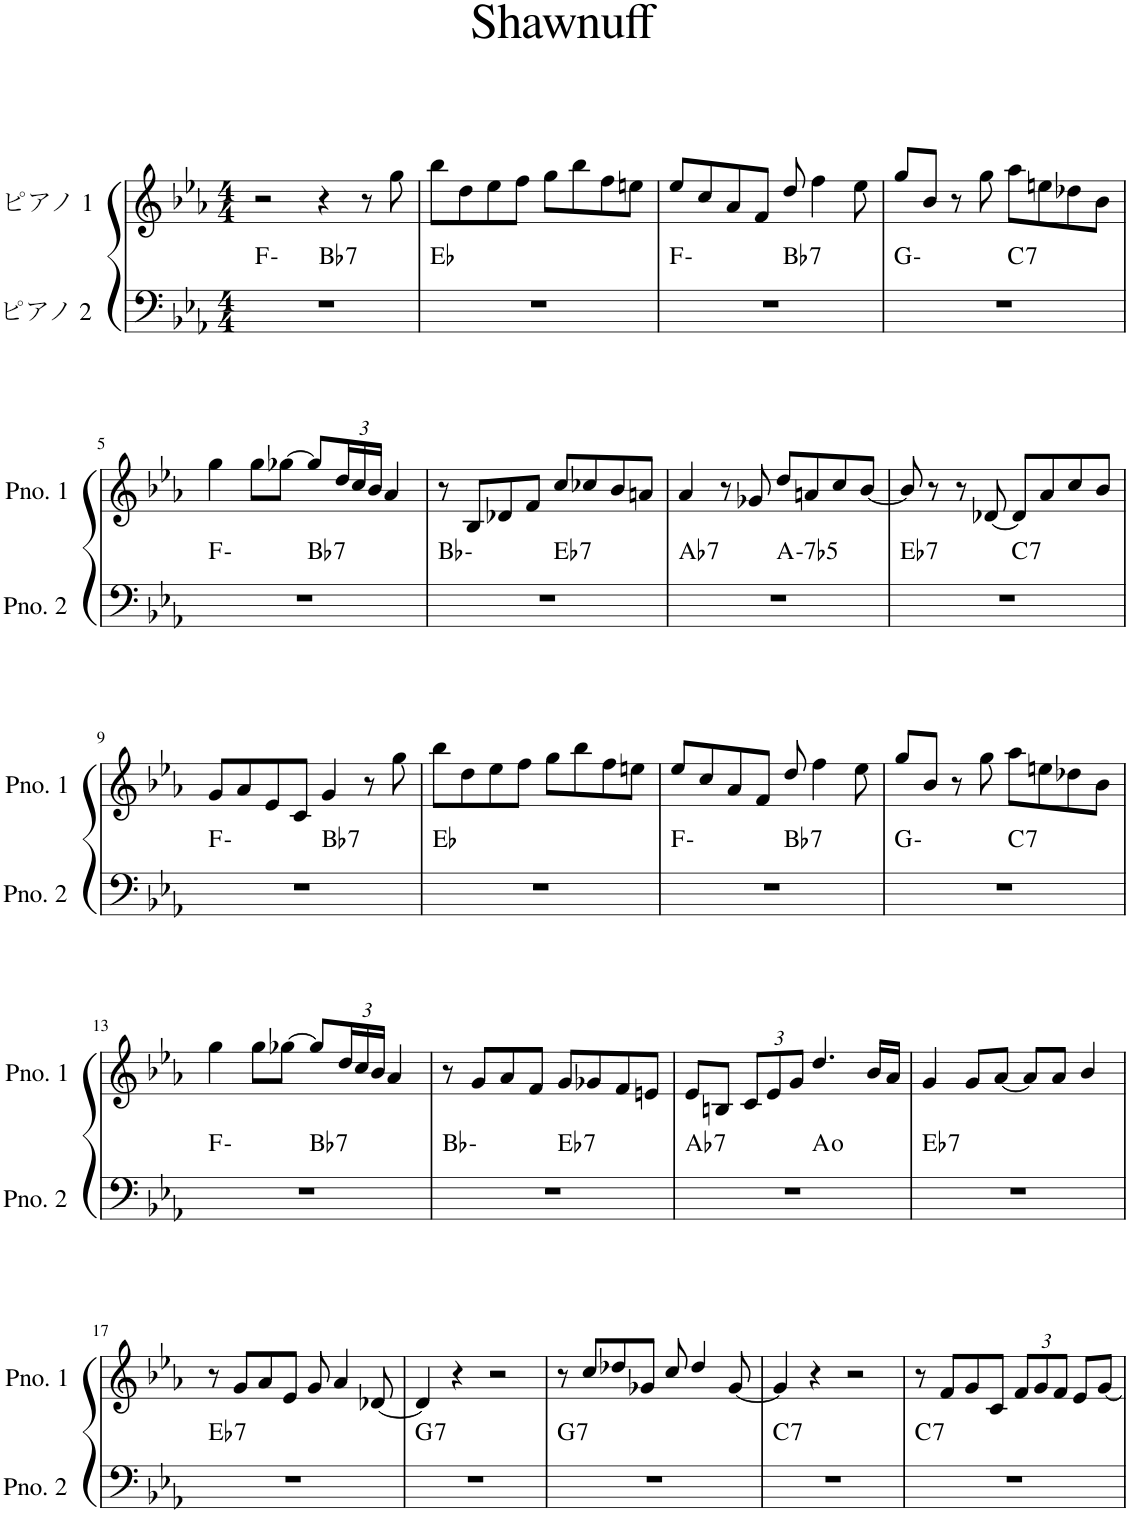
**kern	**harte	**kern
*part2	*part2	*part1
*staff2	*	*staff1
*I"ピアノ 2	*	*I"ピアノ 1
*clefF4	*	*clefG2
*k[b-e-a-]	*	*k[b-e-a-]
*M4/4	*	*M4/4
=1	=1	=1
*^	*	*
1r	2ryy	F:min	2r
!	!	!LO:H:kt=7	!
.	2ryy	Bb:7	4r
.	.	.	8r
.	.	.	8gg\
*v	*v	*	*
=2	=2	=2
1r	Eb:maj	8bb-\L
.	.	8dd\
.	.	8ee-\
.	.	8ff\J
.	.	8gg\L
.	.	8bb-\
.	.	8ff\
.	.	8een\J
=3	=3	=3
*^	*	*
1r	2ryy	F:min	8ee-/L
.	.	.	8cc/
.	.	.	8a-/
.	.	.	8f/J
!	!	!LO:H:kt=7	!
.	2ryy	Bb:7	8dd/
.	.	.	4ff\
.	.	.	8ee-\
=4	=4	=4	=4
1r	2ryy	G:min	8gg/L
.	.	.	8b-/J
.	.	.	8r
.	.	.	8gg\
!	!	!LO:H:kt=7	!
.	2ryy	C:7	8aa-\L
.	.	.	8een\
.	.	.	8dd-X\
.	.	.	8b-\J
!!LO:LB:g=z
=5	=5	=5	=5
1r	2ryy	F:min	4gg\
.	.	.	8gg\L
.	.	.	[8gg-X\J
!	!	!LO:H:kt=7	!
.	2ryy	Bb:7	8gg-/L]
*	*	*	*Xbrackettup
.	.	.	24dd/L
.	.	.	24cc/
.	.	.	24b-/JJ
.	.	.	4a-/
=6	=6	=6	=6
1r	2ryy	Bb:min	8r
.	.	.	8B-/L
.	.	.	8d-X/
.	.	.	8f/J
!	!	!LO:H:kt=7	!
.	2ryy	Eb:7	8cc/L
.	.	.	8cc-X/
.	.	.	8b-/
.	.	.	8an/J
=7	=7	=7	=7
!	!	!LO:H:kt=7	!
1r	2ryy	Ab:7	4a-/
.	.	.	8r
.	.	.	8g-X/
!	!	!LO:H:kt=-7b5	!
.	2ryy	A:hdim7	8dd/L
.	.	.	8an/
.	.	.	8cc/
.	.	.	[8b-/J
=8	=8	=8	=8
!	!	!LO:H:kt=7	!
1r	2ryy	Eb:7	8b-/]
.	.	.	8r
.	.	.	8r
.	.	.	[8d-X/
!	!	!LO:H:kt=7	!
.	2ryy	C:7	8d-/L]
.	.	.	8a-/
.	.	.	8cc/
.	.	.	8b-/J
!!LO:LB:g=z
=9	=9	=9	=9
1r	2ryy	F:min	8g/L
.	.	.	8a-/
.	.	.	8e-/
.	.	.	8c/J
!	!	!LO:H:kt=7	!
.	2ryy	Bb:7	4g/
.	.	.	8r
.	.	.	8gg\
*v	*v	*	*
=10	=10	=10
1r	Eb:maj	8bb-\L
.	.	8dd\
.	.	8ee-\
.	.	8ff\J
.	.	8gg\L
.	.	8bb-\
.	.	8ff\
.	.	8een\J
=11	=11	=11
*^	*	*
1r	2ryy	F:min	8ee-/L
.	.	.	8cc/
.	.	.	8a-/
.	.	.	8f/J
!	!	!LO:H:kt=7	!
.	2ryy	Bb:7	8dd/
.	.	.	4ff\
.	.	.	8ee-\
=12	=12	=12	=12
1r	2ryy	G:min	8gg/L
.	.	.	8b-/J
.	.	.	8r
.	.	.	8gg\
!	!	!LO:H:kt=7	!
.	2ryy	C:7	8aa-\L
.	.	.	8een\
.	.	.	8dd-X\
.	.	.	8b-\J
!!LO:LB:g=z
=13	=13	=13	=13
1r	2ryy	F:min	4gg\
.	.	.	8gg\L
.	.	.	[8gg-X\J
!	!	!LO:H:kt=7	!
.	2ryy	Bb:7	8gg-/L]
.	.	.	24dd/L
.	.	.	24cc/
.	.	.	24b-/JJ
.	.	.	4a-/
=14	=14	=14	=14
1r	2ryy	Bb:min	8r
.	.	.	8g/L
.	.	.	8a-/
.	.	.	8f/J
!	!	!LO:H:kt=7	!
.	2ryy	Eb:7	8g/L
.	.	.	8g-X/
.	.	.	8f/
.	.	.	8en/J
=15	=15	=15	=15
!	!	!LO:H:kt=7	!
1r	2ryy	Ab:7	8e-/L
.	.	.	8Bn/J
.	.	.	12c/L
.	.	.	12e-/
.	.	.	12g/J
.	2ryy	A:dim	4.dd/
.	.	.	16b-/LL
.	.	.	16a-/JJ
=16	=16	=16	=16
!	!	!LO:H:kt=7	!
*v	*v	*	*
1r	Eb:7	4g/
.	.	8g/L
.	.	[8a-/J
.	.	8a-/L]
.	.	8a-/J
.	.	4b-/
!!LO:LB:g=z
=17	=17	=17
!	!LO:H:kt=7	!
1r	Eb:7	8r
.	.	8g/L
.	.	8a-/
.	.	8e-/J
.	.	8g/
.	.	4a-/
.	.	[8d-X/
=18	=18	=18
!	!LO:H:kt=7	!
1r	G:7	4d-/]
.	.	4r
.	.	2r
=19	=19	=19
!	!LO:H:kt=7	!
1r	G:7	8r
.	.	8cc/L
.	.	8dd-X/
.	.	8g-X/J
.	.	8cc/
.	.	4dd-/
.	.	[8g-/
=20	=20	=20
!	!LO:H:kt=7	!
1r	C:7	4g-/]
.	.	4r
.	.	2r
=21	=21	=21
!	!LO:H:kt=7	!
1r	C:7	8r
.	.	8f/L
.	.	8g/
.	.	8c/J
.	.	12f/L
.	.	12g/
.	.	12f/J
.	.	8e-/L
.	.	[8g/J
=	=	=
*-	*-	*-
